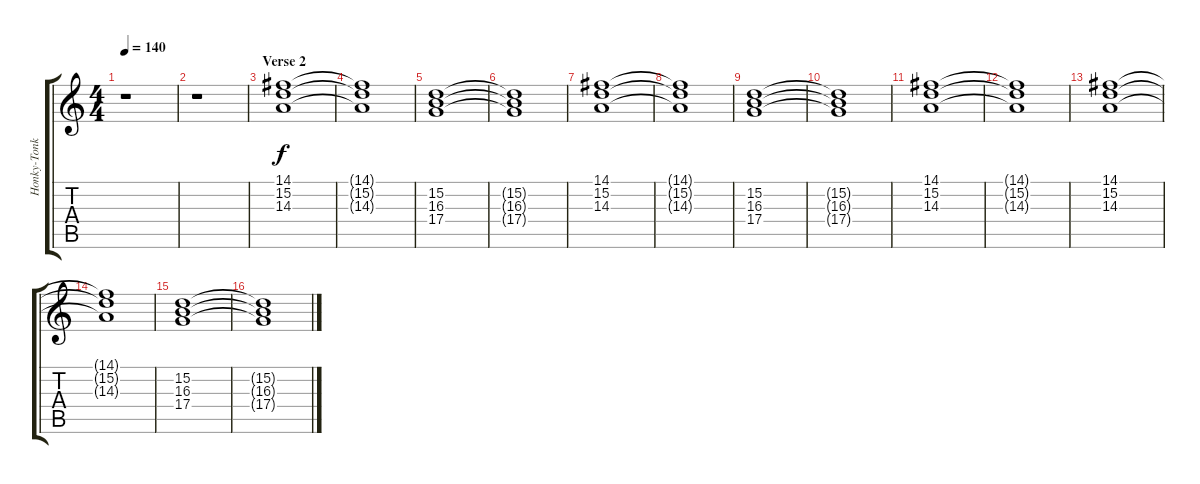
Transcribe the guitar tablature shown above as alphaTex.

\track ("Honky-Tonk Piano" "Honky-Tonk") {instrument honkytonkpiano}
\staff {score tabs}
\tuning (E4 B3 G3 D3 A2 E2) {hide}
\ts (4 4)
\tempo 140
\clef g2
\ks c
r.1{dy f} |
r.1 |
\section ("" "Verse 2")
(14.1 15.2 14.3).1 |
(14.1{t} 15.2{t} 14.3{t}).1 |
(15.2 16.3 17.4).1 |
(15.2{t} 16.3{t} 17.4{t}).1 |
(14.1 15.2 14.3).1 |
(14.1{t} 15.2{t} 14.3{t}).1 |
(15.2 16.3 17.4).1 |
(15.2{t} 16.3{t} 17.4{t}).1 |
(14.1 15.2 14.3).1 |
(14.1{t} 15.2{t} 14.3{t}).1 |
(14.1 15.2 14.3).1 |
(14.1{t} 15.2{t} 14.3{t}).1 |
(15.2 16.3 17.4).1 |
(15.2{t} 16.3{t} 17.4{t}).1
